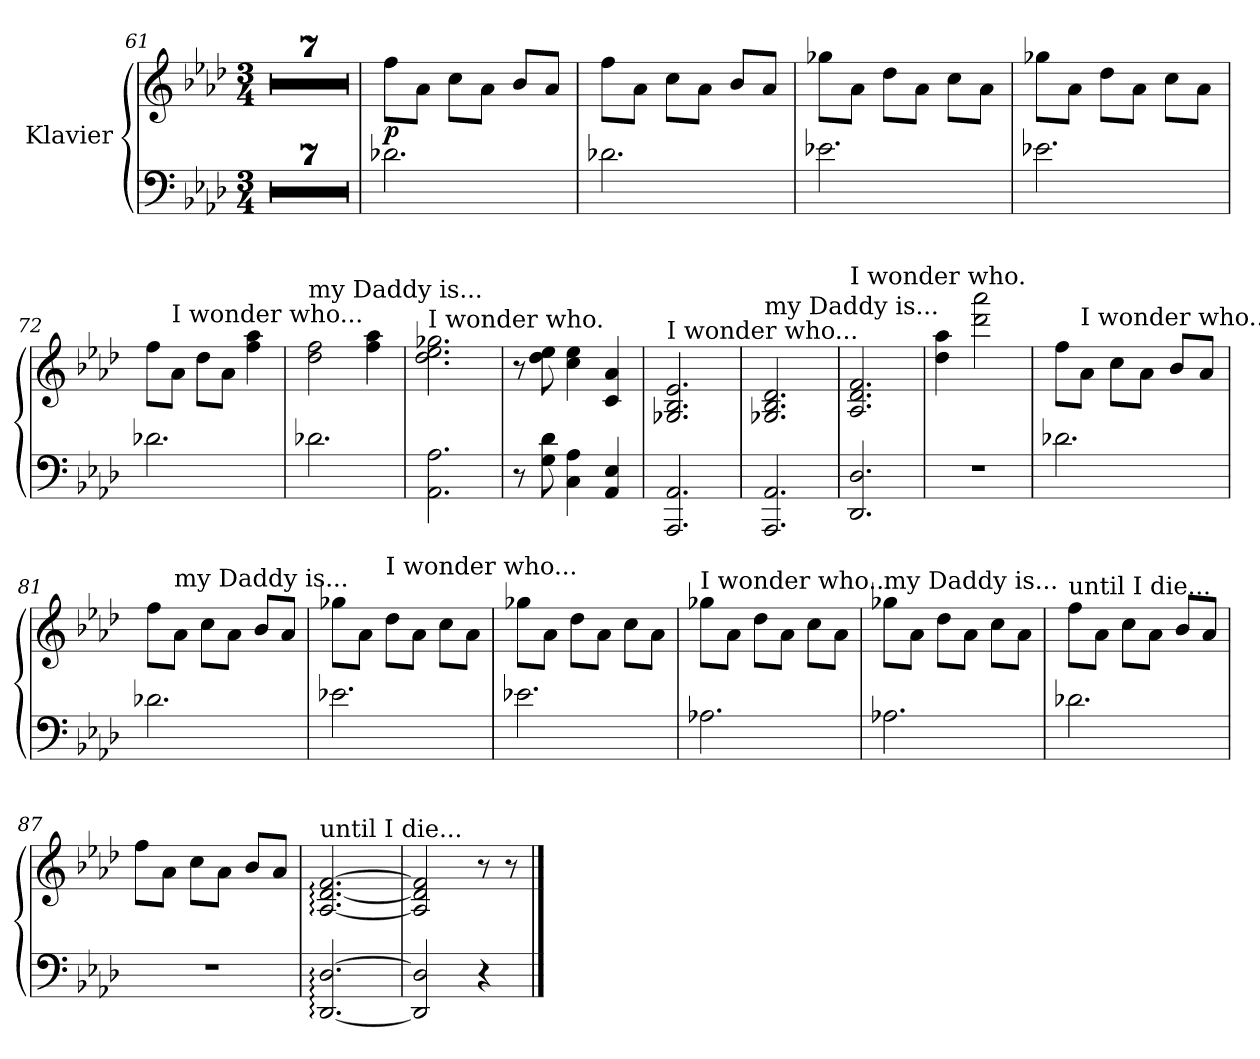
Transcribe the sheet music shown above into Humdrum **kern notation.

**kern	**kern	**dynam
*part1	*part1	*part1
*staff2	*staff1	*staff1/2
*I"Klavier	*	*
*clefF4	*clefG2	*
*k[b-e-a-d-]	*k[b-e-a-d-]	*
*M3/4	*M3/4	*
=61	=61	=61
2.r	2.r	.
!!LO:LB:g=z
=62	=62	=62
2.r	2.r	.
=63	=63	=63
2.r	2.r	.
=64	=64	=64
2.r	2.r	.
=65	=65	=65
2.r	2.r	.
!!LO:LB:g=z
=66	=66	=66
2.r	2.r	.
=67	=67	=67
2.r	2.r	.
=68	=68	=68
!	!	!LO:DY:b
2.d-X\	8ff\L	p
.	8a-\J	.
.	8cc\L	.
.	8a-\J	.
.	8b-/L	.
.	8a-/J	.
=69	=69	=69
2.d-X\	8ff\L	.
.	8a-\J	.
.	8cc\L	.
.	8a-\J	.
.	8b-/L	.
.	8a-/J	.
!!LO:PB:g=z
=70	=70	=70
2.e-X\	8gg-X\L	.
.	8a-\J	.
.	8dd-\L	.
.	8a-\J	.
.	8cc\L	.
.	8a-\J	.
=71	=71	=71
2.e-X\	8gg-X\L	.
.	8a-\J	.
.	8dd-\L	.
.	8a-\J	.
.	8cc\L	.
.	8a-\J	.
=72	=72	=72
2.d-X\	8ff\L	.
!	!LO:TX:a:t=I wonder who...	!
.	8a-\J	.
.	8dd-\L	.
.	8a-\J	.
.	4ff\ 4aa-\	.
=73	=73	=73
!	!LO:TX:a:t=my Daddy is...	!
2.d-X\	2dd-\ 2ff\	.
.	4ff\ 4aa-\	.
!!LO:LB:g=z
=74	=74	=74
!	!LO:TX:a:t=I wonder who.	!
2.AA-\ 2.A-\	2.dd-\ 2.ee-\ 2.gg-X\	.
=75	=75	=75
8r	8r	.
8G\ 8d-\	8dd-\ 8ee-\	.
4C\ 4A-\	4cc\ 4ee-\	.
4AA-/ 4E-/	4c/ 4a-/	.
=76	=76	=76
!	!LO:TX:a:t=I wonder who...	!
2.AAA-/ 2.AA-/	2.G-X/ 2.B-/ 2.e-/	.
=77	=77	=77
!	!LO:TX:a:t=my Daddy is...	!
2.AAA-/ 2.AA-/	2.G-X/ 2.B-/ 2.d-/	.
!!LO:LB:g=z
=78	=78	=78
!	!LO:TX:a:t=I wonder who.	!
2.DD-/ 2.D-/	2.A-/ 2.d-/ 2.f/	.
=79	=79	=79
2.r	4dd-\ 4aa-\	.
.	2ddd-\ 2aaa-\	.
=80	=80	=80
2.d-X\	8ff\L	.
!	!LO:TX:a:t=I wonder who...	!
.	8a-\J	.
.	8cc\L	.
.	8a-\J	.
.	8b-/L	.
.	8a-/J	.
=81	=81	=81
2.d-X\	8ff\L	.
!	!LO:TX:a:t=my Daddy is...	!
.	8a-\J	.
.	8cc\L	.
.	8a-\J	.
.	8b-/L	.
.	8a-/J	.
!!LO:LB:g=z
=82	=82	=82
2.e-X\	8gg-X\L	.
.	8a-\J	.
!	!LO:TX:a:t=I wonder who...	!
.	8dd-\L	.
.	8a-\J	.
.	8cc\L	.
.	8a-\J	.
=83	=83	=83
2.e-X\	8gg-X\L	.
.	8a-\J	.
.	8dd-\L	.
.	8a-\J	.
.	8cc\L	.
.	8a-\J	.
=84	=84	=84
!	!LO:TX:a:t=I wonder who...	!
2.A-X\	8gg-X\L	.
.	8a-\J	.
.	8dd-\L	.
.	8a-\J	.
.	8cc\L	.
.	8a-\J	.
=85	=85	=85
!	!LO:TX:a:t=my Daddy is...	!
2.A-X\	8gg-X\L	.
.	8a-\J	.
.	8dd-\L	.
.	8a-\J	.
.	8cc\L	.
.	8a-\J	.
!!LO:LB:g=z
=86	=86	=86
!	!LO:TX:a:t=until I die...	!
2.d-X\	8ff\L	.
.	8a-\J	.
.	8cc\L	.
.	8a-\J	.
.	8b-/L	.
.	8a-/J	.
=87	=87	=87
*	*MM60	*
2.r	8ff\L	.
.	8a-\J	.
.	8cc\L	.
.	8a-\J	.
.	8b-/L	.
.	8a-/J	.
=88	=88	=88
!	!LO:TX:a:t=until I die...	!
[2.DD-/: [2.D-/:	[2.A-/: [2.d-/: [2.f/:	.
=89	=89	=89
2DD-/] 2D-/]	2A-/] 2d-/] 2f/]	.
4r	8r	.
.	8r	.
==	==	==
*-	*-	*-
